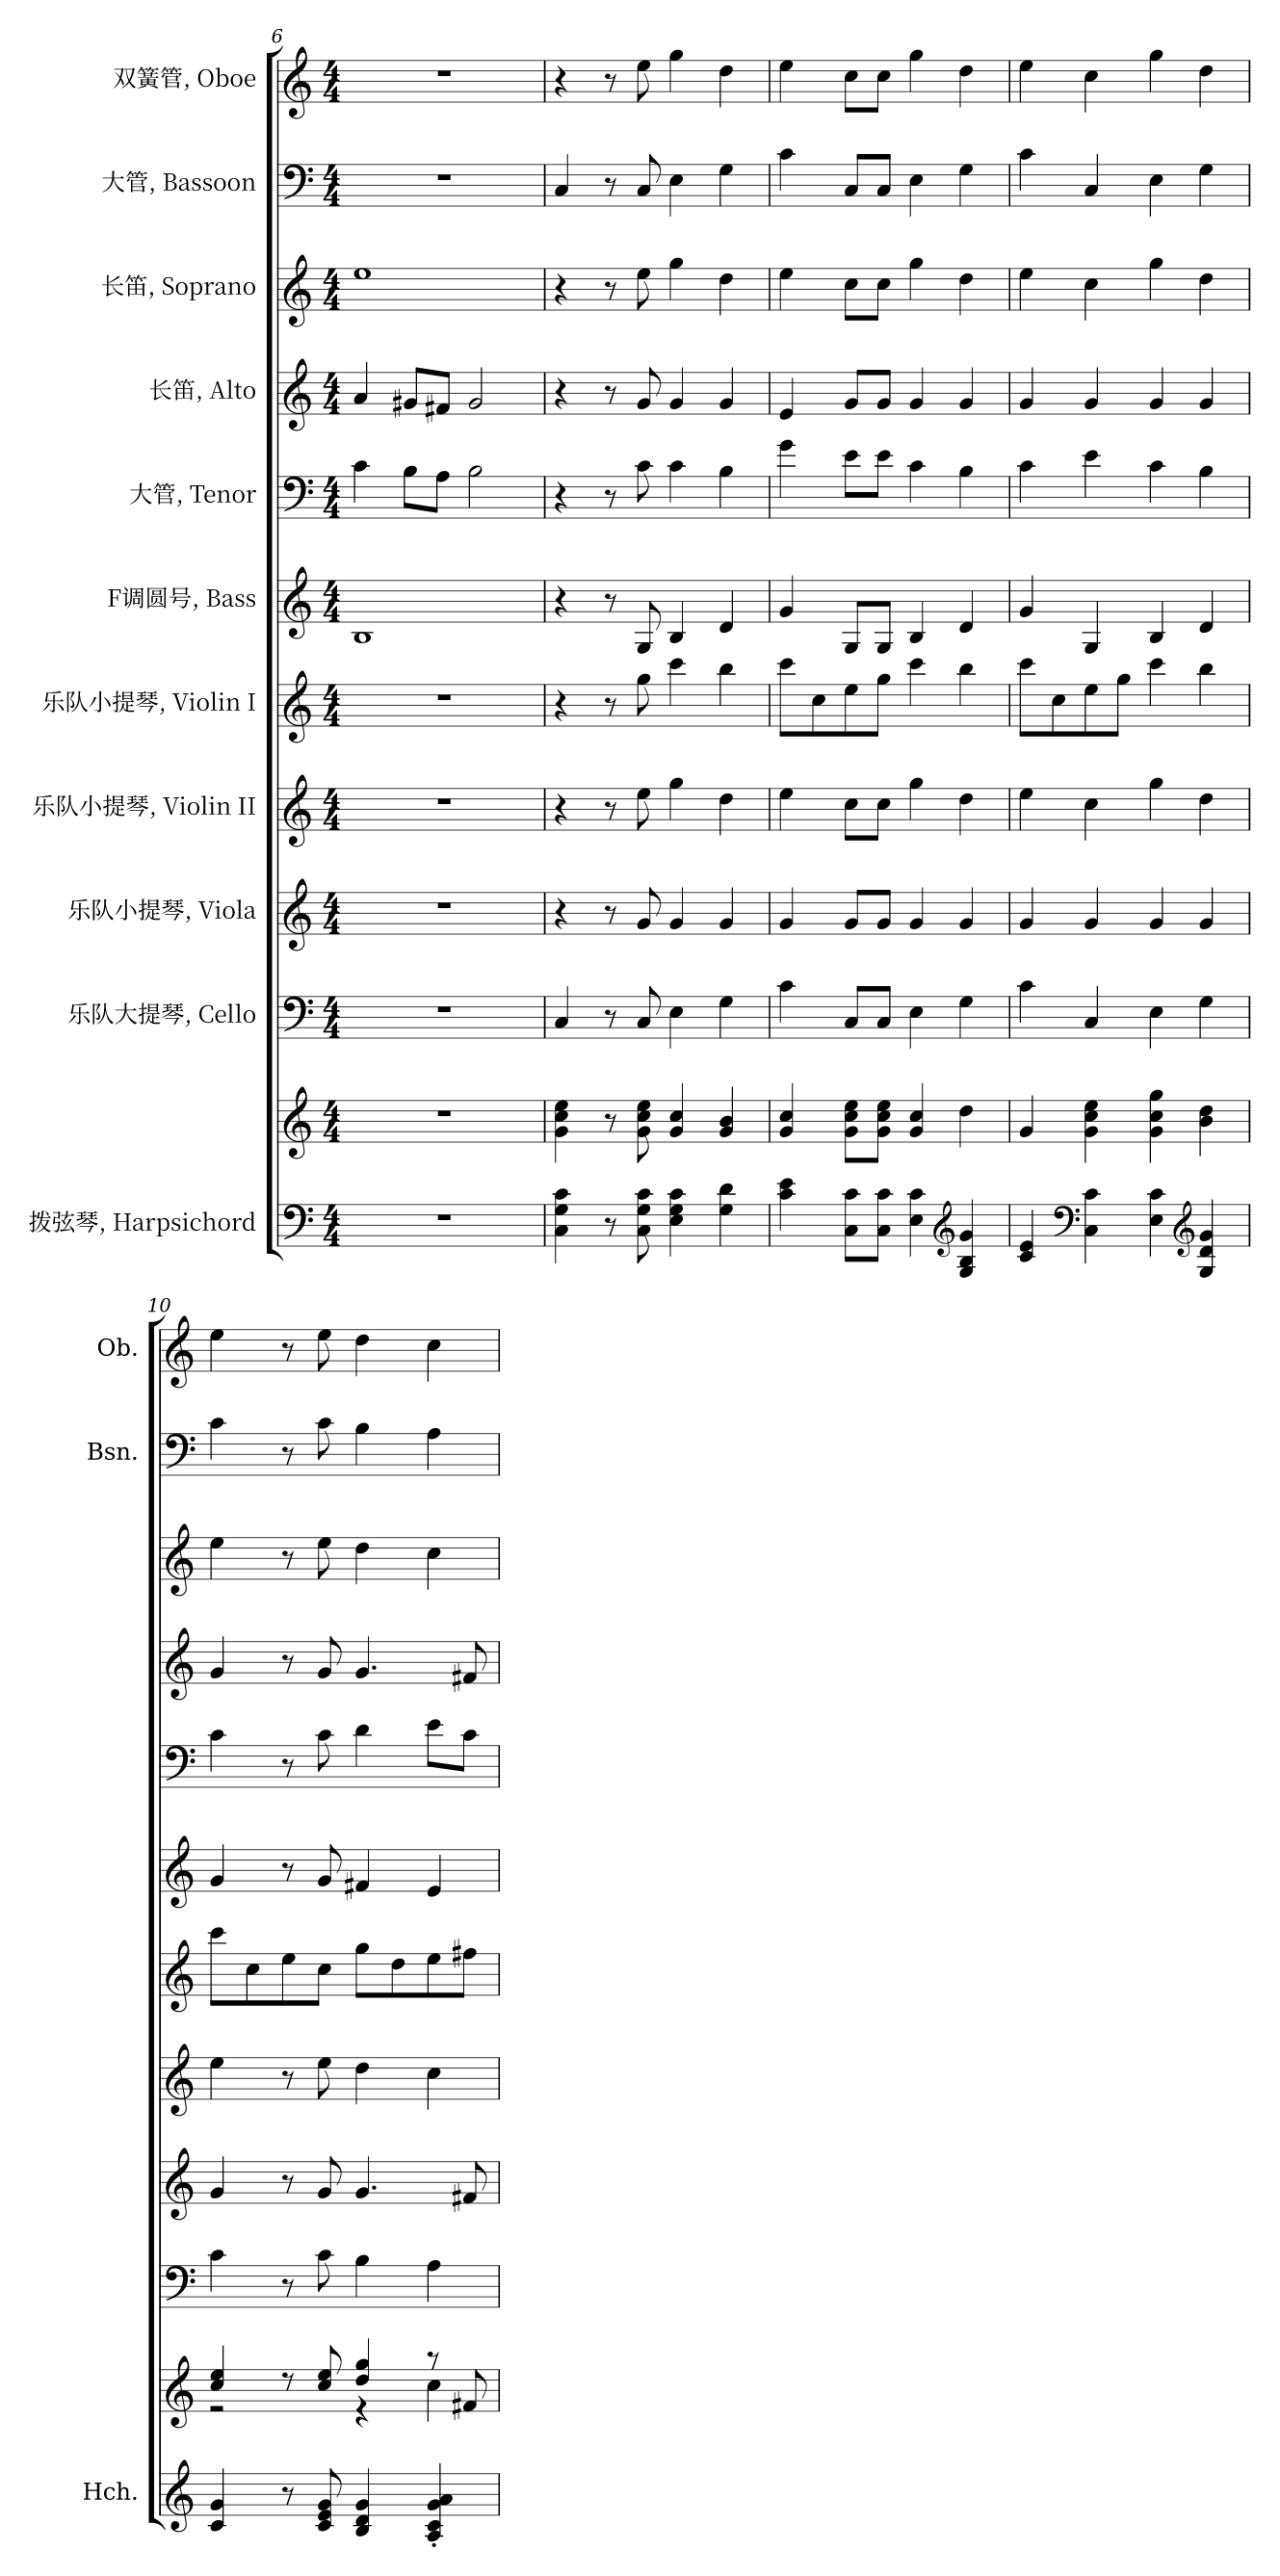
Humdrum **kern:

**kern	**kern	**kern	**kern	**kern	**kern	**kern	**kern	**kern	**kern	**kern	**kern
*part11	*part11	*part10	*part9	*part8	*part7	*part6	*part5	*part4	*part3	*part2	*part1
*staff12	*staff11	*staff10	*staff9	*staff8	*staff7	*staff6	*staff5	*staff4	*staff3	*staff2	*staff1
*I"拨弦琴, Harpsichord	*	*I"乐队大提琴, Cello	*I"乐队小提琴, Viola	*I"乐队小提琴, Violin II	*I"乐队小提琴, Violin I	*I"F调圆号, Bass	*I"大管, Tenor	*I"长笛, Alto	*I"长笛, Soprano	*I"大管, Bassoon	*I"双簧管, Oboe
*I'Hch.	*	*	*	*	*	*	*	*	*	*I'Bsn.	*I'Ob.
*clefF4	*clefG2	*clefF4	*clefG2	*clefG2	*clefG2	*clefG2	*clefF4	*clefG2	*clefG2	*clefF4	*clefG2
*	*	*	*	*	*	*ITrd4c7	*	*	*	*	*
*k[]	*k[]	*k[]	*k[]	*k[]	*k[]	*k[b-]	*k[]	*k[]	*k[]	*k[]	*k[]
*M4/4	*M4/4	*M4/4	*M4/4	*M4/4	*M4/4	*M4/4	*M4/4	*M4/4	*M4/4	*M4/4	*M4/4
*MM28	*MM28	*MM28	*MM28	*MM28	*MM28	*MM28	*MM28	*MM28	*MM28	*MM28	*MM28
=6	=6	=6	=6	=6	=6	=6	=6	=6	=6	=6	=6
1r	1r	1r	1r	1r	1r	1E	4c\	4a/	1ee	1r	1r
.	.	.	.	.	.	.	8B\L	8g#X/L	.	.	.
.	.	.	.	.	.	.	8A\J	8f#X/J	.	.	.
.	.	.	.	.	.	.	2B\	2g#/	.	.	.
=7	=7	=7	=7	=7	=7	=7	=7	=7	=7	=7	=7
*	*	*	*	*	*	*	*	*	*	*	*MM120
4C\ 4G\ 4c\	4g\ 4cc\ 4ee\	4C/	4r	4r	4r	4r	4r	4r	4r	4C/	4r
8r	8r	8r	8r	8r	8r	8r	8r	8r	8r	8r	8r
8C\ 8G\ 8c\	8g\ 8cc\ 8ee\	8C/	8g/	8ee\	8gg\	8C/	8c\	8g/	8ee\	8C/	8ee\
4E\ 4G\ 4c\	4g/ 4cc/	4E\	4g/	4gg\	4ccc\	4E/	4c\	4g/	4gg\	4E\	4gg\
4G\ 4d\	4g/ 4b/	4G\	4g/	4dd\	4bb\	4G/	4B\	4g/	4dd\	4G\	4dd\
!!LO:PB:g=z
=8	=8	=8	=8	=8	=8	=8	=8	=8	=8	=8	=8
4c\ 4e\	4g/ 4cc/	4c\	4g/	4ee\	8ccc\L	4c/	4g\	4e/	4ee\	4c\	4ee\
.	.	.	.	.	8cc\	.	.	.	.	.	.
8C\ 8c\L	8g\ 8cc\ 8ee\L	8C/L	8g/L	8cc\L	8ee\	8C/L	8e\L	8g/L	8cc\L	8C/L	8cc\L
8C\ 8c\J	8g\ 8cc\ 8ee\J	8C/J	8g/J	8cc\J	8gg\J	8C/J	8e\J	8g/J	8cc\J	8C/J	8cc\J
4E\ 4c\	4g/ 4cc/	4E\	4g/	4gg\	4ccc\	4E/	4c\	4g/	4gg\	4E\	4gg\
*clefG2	*	*	*	*	*	*	*	*	*	*	*
4G/ 4B/ 4g/	4dd\	4G\	4g/	4dd\	4bb\	4G/	4B\	4g/	4dd\	4G\	4dd\
=9	=9	=9	=9	=9	=9	=9	=9	=9	=9	=9	=9
4c/ 4e/	4g/	4c\	4g/	4ee\	8ccc\L	4c/	4c\	4g/	4ee\	4c\	4ee\
.	.	.	.	.	8cc\	.	.	.	.	.	.
*clefF4	*	*	*	*	*	*	*	*	*	*	*
4C\ 4c\	4g\ 4cc\ 4ee\	4C/	4g/	4cc\	8ee\	4C/	4e\	4g/	4cc\	4C/	4cc\
.	.	.	.	.	8gg\J	.	.	.	.	.	.
4E\ 4c\	4g\ 4cc\ 4gg\	4E\	4g/	4gg\	4ccc\	4E/	4c\	4g/	4gg\	4E\	4gg\
*clefG2	*	*	*	*	*	*	*	*	*	*	*
4G/ 4d/ 4g/	4b\ 4dd\	4G\	4g/	4dd\	4bb\	4G/	4B\	4g/	4dd\	4G\	4dd\
=10	=10	=10	=10	=10	=10	=10	=10	=10	=10	=10	=10
*	*^	*	*	*	*	*	*	*	*	*	*
4c/ 4g/	4cc/ 4ee/	2r	4c\	4g/	4ee\	8ccc\L	4c/	4c\	4g/	4ee\	4c\	4ee\
.	.	.	.	.	.	8cc\	.	.	.	.	.	.
8r	8r	.	8r	8r	8r	8ee\	8r	8r	8r	8r	8r	8r
8c/ 8e/ 8g/	8cc/ 8ee/	.	8c\	8g/	8ee\	8cc\J	8c/	8c\	8g/	8ee\	8c\	8ee\
4B/ 4d/ 4g/	4dd/ 4gg/	4r	4B\	4.g/	4dd\	8gg\L	4Bn/	4d\	4.g/	4dd\	4B\	4dd\
.	.	.	.	.	.	8dd\	.	.	.	.	.	.
4A/' 4c/' 4g/' 4a/'	8r	4cc\	4A\	.	4cc\	8ee\	4A/	8e\L	.	4cc\	4A\	4cc\
.	8f#X/	.	.	8f#X/	.	8ff#X\J	.	8c\J	8f#X/	.	.	.
*	*v	*v	*	*	*	*	*	*	*	*	*	*
=	=	=	=	=	=	=	=	=	=	=	=
*-	*-	*-	*-	*-	*-	*-	*-	*-	*-	*-	*-
